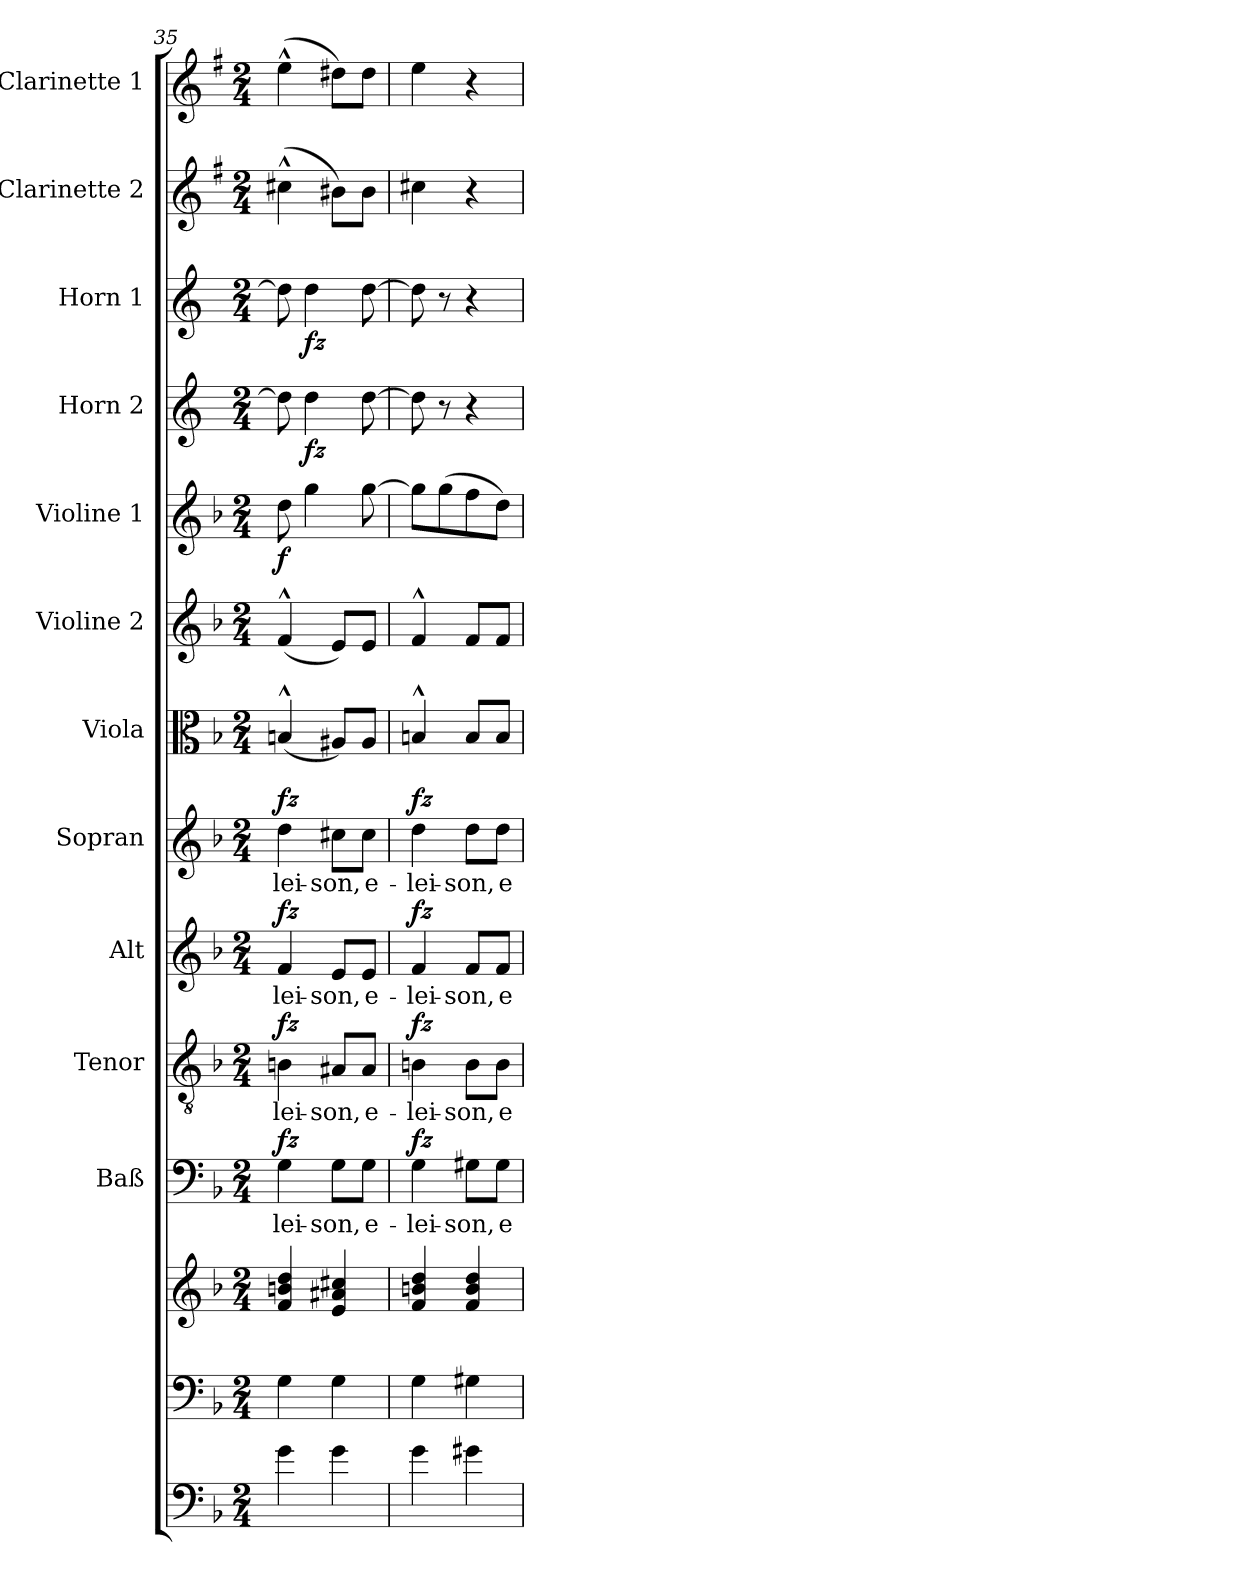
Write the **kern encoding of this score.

**kern	**kern	**kern	**kern	**text	**dynam	**kern	**text	**dynam	**kern	**text	**dynam	**kern	**text	**dynam	**kern	**kern	**kern	**dynam	**kern	**dynam	**kern	**dynam	**kern	**kern
*part13	*part12	*part12	*part11	*part11	*part11	*part10	*part10	*part10	*part9	*part9	*part9	*part8	*part8	*part8	*part7	*part6	*part5	*part5	*part4	*part4	*part3	*part3	*part2	*part1
*staff14	*staff13	*staff12	*staff11	*staff11	*staff11	*staff10	*staff10	*staff10	*staff9	*staff9	*staff9	*staff8	*staff8	*staff8	*staff7	*staff6	*staff5	*staff5	*staff4	*staff4	*staff3	*staff3	*staff2	*staff1
*	*	*	*I"Baß	*	*	*I"Tenor	*	*	*I"Alt	*	*	*I"Sopran	*	*	*I"Viola	*I"Violine 2	*I"Violine 1	*	*I"Horn 2	*	*I"Horn 1	*	*I"Clarinette 2	*I"Clarinette 1
*	*	*	*I'Baß	*	*	*I'Ten	*	*	*I'Alt	*	*	*I'Sop	*	*	*I'Vla.	*I'Vln. 2	*I'Vln. 1	*	*I'Hrn. 2	*	*I'Hrn. 1	*	*	*
*clefF4	*clefF4	*clefG2	*clefF4	*	*	*clefGv2	*	*	*clefG2	*	*	*clefG2	*	*	*clefC3	*clefG2	*clefG2	*	*clefG2	*	*clefG2	*	*clefG2	*clefG2
*ITrd7c12	*	*	*	*	*	*	*	*	*	*	*	*	*	*	*	*	*	*	*ITrd4c7	*	*ITrd4c7	*	*ITrd1c2	*ITrd1c2
*k[b-]	*k[b-]	*k[b-]	*k[b-]	*	*	*k[b-]	*	*	*k[b-]	*	*	*k[b-]	*	*	*k[b-]	*k[b-]	*k[b-]	*	*k[b-]	*	*k[b-]	*	*k[b-]	*k[b-]
*F:	*F:	*F:	*F:	*	*	*F:	*	*	*F:	*	*	*F:	*	*	*F:	*F:	*F:	*	*F:	*	*F:	*	*F:	*F:
*M2/4	*M2/4	*M2/4	*M2/4	*	*	*M2/4	*	*	*M2/4	*	*	*M2/4	*	*	*M2/4	*M2/4	*M2/4	*	*M2/4	*	*M2/4	*	*M2/4	*M2/4
=35	=35	=35	=35	=35	=35	=35	=35	=35	=35	=35	=35	=35	=35	=35	=35	=35	=35	=35	=35	=35	=35	=35	=35	=35
!	!	!	!	!LO:LY:b	!LO:DY:a	!	!LO:LY:b	!LO:DY:a	!	!LO:LY:b	!LO:DY:a	!	!LO:LY:b	!LO:DY:a	!	!	!	!LO:DY:b	!	!	!	!	!	!
4G\	4G\	4f/ 4bn/ 4dd/	4G\	-lei-	fz	4Bn\	-lei-	fz	4f/	-lei-	fz	4dd\	-lei-	fz	(<4Bn^^>/	(<4f^^>/	8dd\	f	8g\]	.	8g\]	.	(>4bn^^>\	(>4dd^^>\
!	!	!	!	!	!	!	!	!	!	!	!	!	!	!	!	!	!	!	!	!LO:DY:b	!	!LO:DY:b	!	!
.	.	.	.	.	.	.	.	.	.	.	.	.	.	.	.	.	4gg\	.	4g\	fz	4g\	fz	.	.
!	!	!	!	!LO:LY:b	!	!	!LO:LY:b	!	!	!LO:LY:b	!	!	!LO:LY:b	!	!	!	!	!	!	!	!	!	!	!
4G\	4G\	4e/ 4a#X/ 4cc#X/	8G\L	-son,	.	8A#X/L	-son,	.	8e/L	-son,	.	8cc#X\L	-son,	.	8A#X/L)	8e/L)	.	.	.	.	.	.	8a#X\L)	8cc#X\L)
!	!	!	!	!LO:LY:b	!	!	!LO:LY:b	!	!	!LO:LY:b	!	!	!LO:LY:b	!	!	!	!	!	!	!	!	!	!	!
.	.	.	8G\J	e-	.	8A#/J	e-	.	8e/J	e-	.	8cc#\J	e-	.	8A#/J	8e/J	[8gg\	.	[8g\	.	[8g\	.	8a#\J	8cc#\J
=36	=36	=36	=36	=36	=36	=36	=36	=36	=36	=36	=36	=36	=36	=36	=36	=36	=36	=36	=36	=36	=36	=36	=36	=36
!	!	!	!	!LO:LY:b	!LO:DY:a	!	!LO:LY:b	!LO:DY:a	!	!LO:LY:b	!LO:DY:a	!	!LO:LY:b	!LO:DY:a	!	!	!	!	!	!	!	!	!	!
4G\	4G\	4f/ 4bn/ 4dd/	4G\	-lei-	fz	4Bn\	-lei-	fz	4f/	-lei-	fz	4dd\	-lei-	fz	4Bn^^>/	4f^^>/	8gg\L]	.	8g\]	.	8g\]	.	4bn\	4dd\
.	.	.	.	.	.	.	.	.	.	.	.	.	.	.	.	.	(>8gg\	.	8r	.	8r	.	.	.
!	!	!	!	!LO:LY:b	!	!	!LO:LY:b	!	!	!LO:LY:b	!	!	!LO:LY:b	!	!	!	!	!	!	!	!	!	!	!
4G#X\	4G#X\	4f/ 4b/ 4dd/	8G#X\L	-son,	.	8B\L	-son,	.	8f/L	-son,	.	8dd\L	-son,	.	8B/L	8f/L	8ff\	.	4r	.	4r	.	4r	4r
!	!	!	!	!LO:LY:b	!	!	!LO:LY:b	!	!	!LO:LY:b	!	!	!LO:LY:b	!	!	!	!	!	!	!	!	!	!	!
.	.	.	8G#\J	e-	.	8B\J	e-	.	8f/J	e-	.	8dd\J	e-	.	8B/J	8f/J	8dd\J)	.	.	.	.	.	.	.
=	=	=	=	=	=	=	=	=	=	=	=	=	=	=	=	=	=	=	=	=	=	=	=	=
*-	*-	*-	*-	*-	*-	*-	*-	*-	*-	*-	*-	*-	*-	*-	*-	*-	*-	*-	*-	*-	*-	*-	*-	*-
